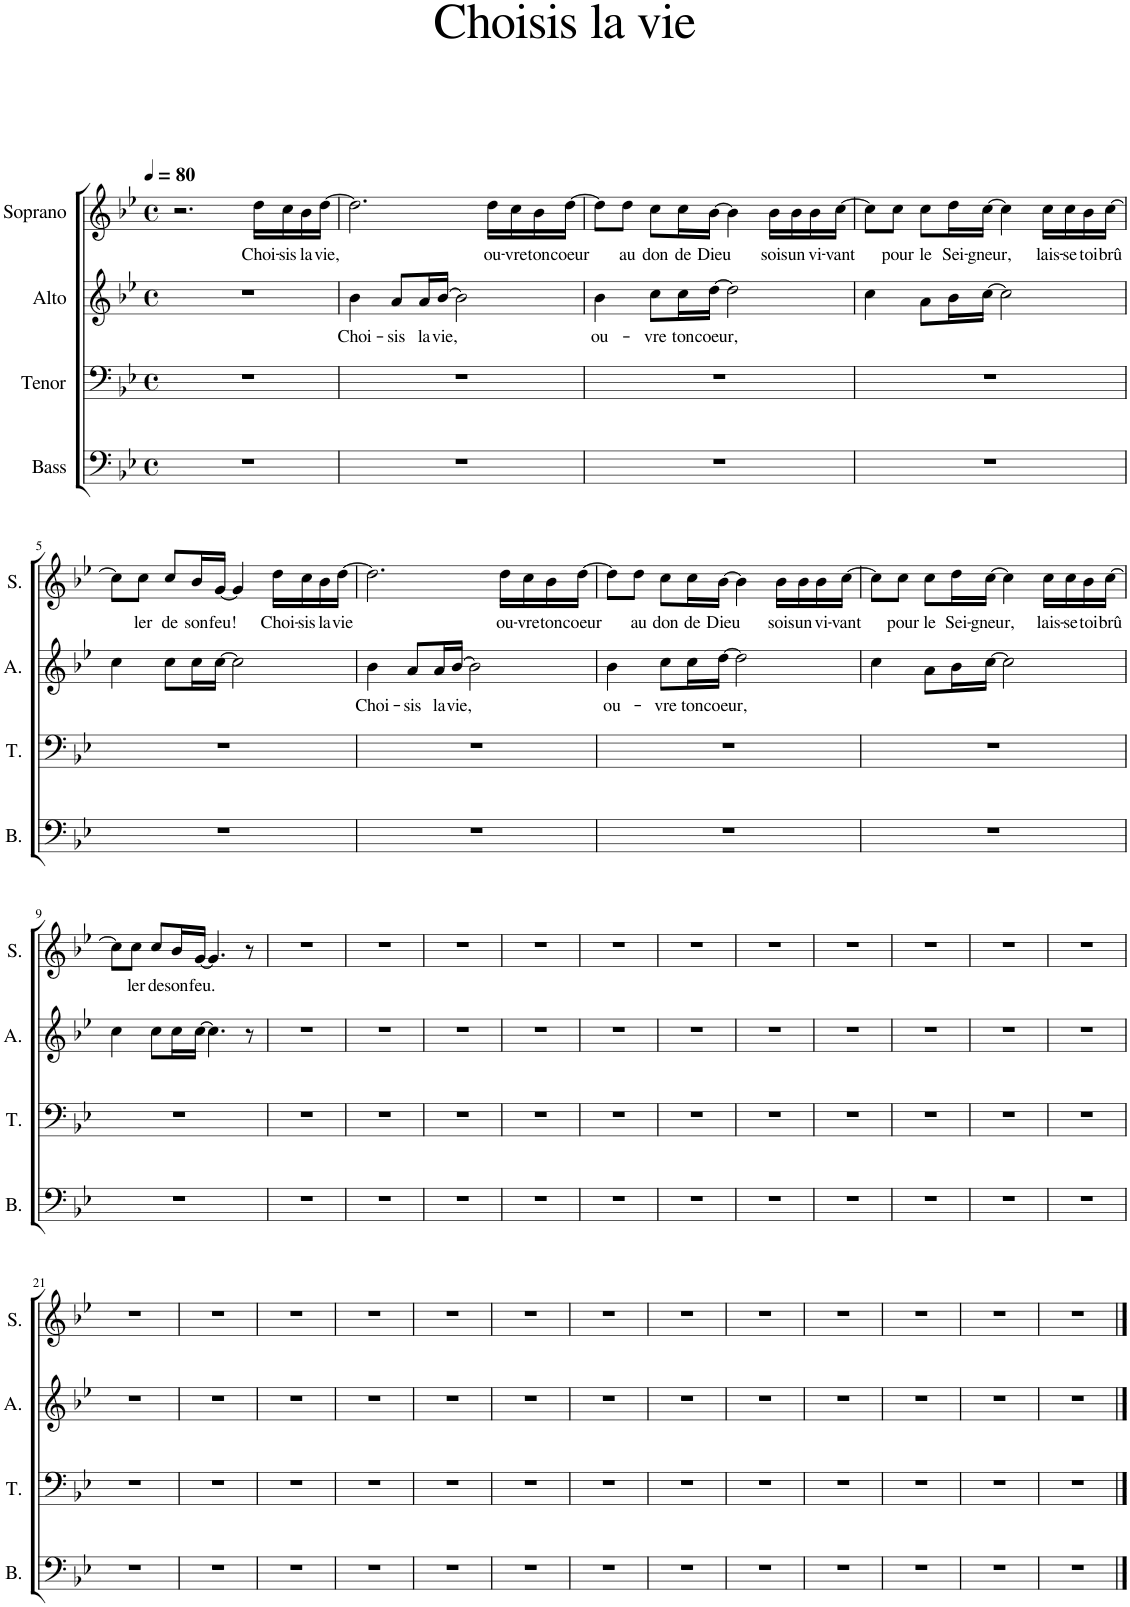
**kern	**kern	**kern	**text	**kern	**text
*part4	*part3	*part2	*part2	*part1	*part1
*staff4	*staff3	*staff2	*staff2	*staff1	*staff1
*I"Bass	*I"Tenor	*I"Alto	*	*I"Soprano	*
*I'B.	*I'T.	*I'A.	*	*I'S.	*
*clefF4	*clefF4	*clefG2	*	*clefG2	*
*k[b-e-]	*k[b-e-]	*k[b-e-]	*	*k[b-e-]	*
*M4/4	*M4/4	*M4/4	*	*M4/4	*
*met(c)	*met(c)	*met(c)	*	*met(c)	*
*MM80	*MM80	*MM80	*	*MM80	*
=1	=1	=1	=1	=1	=1
1r	1r	1r	.	2.r	.
!	!	!	!	!	!LO:LY:b
.	.	.	.	16dd\LL	Choi-
!	!	!	!	!	!LO:LY:b
.	.	.	.	16cc\	-sis
!	!	!	!	!	!LO:LY:b
.	.	.	.	16b-\	la
!	!	!	!	!	!LO:LY:b
.	.	.	.	[16dd\JJ	vie,
=2	=2	=2	=2	=2	=2
!	!	!	!LO:LY:b	!	!
1r	1r	4b-\	Choi-	2.dd\]	.
!	!	!	!LO:LY:b	!	!
.	.	8a/L	-sis	.	.
!	!	!	!LO:LY:b	!	!
.	.	16a/L	la	.	.
!	!	!	!LO:LY:b	!	!
.	.	[16b-/JJ	vie,	.	.
.	.	2b-\]	.	.	.
!	!	!	!	!	!LO:LY:b
.	.	.	.	16dd\LL	ou-
!	!	!	!	!	!LO:LY:b
.	.	.	.	16cc\	-vre
!	!	!	!	!	!LO:LY:b
.	.	.	.	16b-\	ton
!	!	!	!	!	!LO:LY:b
.	.	.	.	[16dd\JJ	coeur
=3	=3	=3	=3	=3	=3
!	!	!	!LO:LY:b	!	!
1r	1r	4b-\	ou-	8dd\L]	.
!	!	!	!	!	!LO:LY:b
.	.	.	.	8dd\J	au
!	!	!	!LO:LY:b	!	!LO:LY:b
.	.	8cc\L	-vre	8cc\L	don
!	!	!	!LO:LY:b	!	!LO:LY:b
.	.	16cc\L	ton	16cc\L	de
!	!	!	!LO:LY:b	!	!LO:LY:b
.	.	[16dd\JJ	coeur,	[16b-\JJ	Dieu
.	.	2dd\]	.	4b-\]	.
!	!	!	!	!	!LO:LY:b
.	.	.	.	16b-\LL	sois
!	!	!	!	!	!LO:LY:b
.	.	.	.	16b-\	un
!	!	!	!	!	!LO:LY:b
.	.	.	.	16b-\	vi-
!	!	!	!	!	!LO:LY:b
.	.	.	.	[16cc\JJ	-vant
=4	=4	=4	=4	=4	=4
1r	1r	4cc\	.	8cc\L]	.
!	!	!	!	!	!LO:LY:b
.	.	.	.	8cc\J	pour
!	!	!	!	!	!LO:LY:b
.	.	8a\L	.	8cc\L	le
!	!	!	!	!	!LO:LY:b
.	.	16b-\L	.	16dd\L	Sei-
!	!	!	!	!	!LO:LY:b
.	.	[16cc\JJ	.	[16cc\JJ	-gneur,
.	.	2cc\]	.	4cc\]	.
!	!	!	!	!	!LO:LY:b
.	.	.	.	16cc\LL	lais-
!	!	!	!	!	!LO:LY:b
.	.	.	.	16cc\	-se
!	!	!	!	!	!LO:LY:b
.	.	.	.	16b-\	toi
!	!	!	!	!	!LO:LY:b
.	.	.	.	[16cc\JJ	brû
!!LO:LB:g=z
=5	=5	=5	=5	=5	=5
1r	1r	4cc\	.	8cc\L]	.
!	!	!	!	!	!LO:LY:b
.	.	.	.	8cc\J	ler
!	!	!	!	!	!LO:LY:b
.	.	8cc\L	.	8cc/L	de
!	!	!	!	!	!LO:LY:b
.	.	16cc\L	.	16b-/L	son
!	!	!	!	!	!LO:LY:b
.	.	[16cc\JJ	.	[16g/JJ	feu!
.	.	2cc\]	.	4g/]	.
!	!	!	!	!	!LO:LY:b
.	.	.	.	16dd\LL	Choi-
!	!	!	!	!	!LO:LY:b
.	.	.	.	16cc\	-sis
!	!	!	!	!	!LO:LY:b
.	.	.	.	16b-\	la
!	!	!	!	!	!LO:LY:b
.	.	.	.	[16dd\JJ	vie
=6	=6	=6	=6	=6	=6
!	!	!	!LO:LY:b	!	!
1r	1r	4b-\	Choi-	2.dd\]	.
!	!	!	!LO:LY:b	!	!
.	.	8a/L	-sis	.	.
!	!	!	!LO:LY:b	!	!
.	.	16a/L	la	.	.
!	!	!	!LO:LY:b	!	!
.	.	[16b-/JJ	vie,	.	.
.	.	2b-\]	.	.	.
!	!	!	!	!	!LO:LY:b
.	.	.	.	16dd\LL	ou-
!	!	!	!	!	!LO:LY:b
.	.	.	.	16cc\	-vre
!	!	!	!	!	!LO:LY:b
.	.	.	.	16b-\	ton
!	!	!	!	!	!LO:LY:b
.	.	.	.	[16dd\JJ	coeur
=7	=7	=7	=7	=7	=7
!	!	!	!LO:LY:b	!	!
1r	1r	4b-\	ou-	8dd\L]	.
!	!	!	!	!	!LO:LY:b
.	.	.	.	8dd\J	au
!	!	!	!LO:LY:b	!	!LO:LY:b
.	.	8cc\L	-vre	8cc\L	don
!	!	!	!LO:LY:b	!	!LO:LY:b
.	.	16cc\L	ton	16cc\L	de
!	!	!	!LO:LY:b	!	!LO:LY:b
.	.	[16dd\JJ	coeur,	[16b-\JJ	Dieu
.	.	2dd\]	.	4b-\]	.
!	!	!	!	!	!LO:LY:b
.	.	.	.	16b-\LL	sois
!	!	!	!	!	!LO:LY:b
.	.	.	.	16b-\	un
!	!	!	!	!	!LO:LY:b
.	.	.	.	16b-\	vi-
!	!	!	!	!	!LO:LY:b
.	.	.	.	[16cc\JJ	-vant
=8	=8	=8	=8	=8	=8
1r	1r	4cc\	.	8cc\L]	.
!	!	!	!	!	!LO:LY:b
.	.	.	.	8cc\J	pour
!	!	!	!	!	!LO:LY:b
.	.	8a\L	.	8cc\L	le
!	!	!	!	!	!LO:LY:b
.	.	16b-\L	.	16dd\L	Sei-
!	!	!	!	!	!LO:LY:b
.	.	[16cc\JJ	.	[16cc\JJ	-gneur,
.	.	2cc\]	.	4cc\]	.
!	!	!	!	!	!LO:LY:b
.	.	.	.	16cc\LL	lais-
!	!	!	!	!	!LO:LY:b
.	.	.	.	16cc\	-se
!	!	!	!	!	!LO:LY:b
.	.	.	.	16b-\	toi
!	!	!	!	!	!LO:LY:b
.	.	.	.	[16cc\JJ	brû
!!LO:LB:g=z
=9	=9	=9	=9	=9	=9
1r	1r	4cc\	.	8cc\L]	.
!	!	!	!	!	!LO:LY:b
.	.	.	.	8cc\J	ler
!	!	!	!	!	!LO:LY:b
.	.	8cc\L	.	8cc/L	de
!	!	!	!	!	!LO:LY:b
.	.	16cc\L	.	16b-/L	son
!	!	!	!	!	!LO:LY:b
.	.	[16cc\JJ	.	[16g/JJ	feu.
.	.	4.cc\]	.	4.g/]	.
.	.	8r	.	8r	.
=10	=10	=10	=10	=10	=10
1r	1r	1r	.	1r	.
=11	=11	=11	=11	=11	=11
1r	1r	1r	.	1r	.
=12	=12	=12	=12	=12	=12
1r	1r	1r	.	1r	.
=13	=13	=13	=13	=13	=13
1r	1r	1r	.	1r	.
=14	=14	=14	=14	=14	=14
1r	1r	1r	.	1r	.
=15	=15	=15	=15	=15	=15
1r	1r	1r	.	1r	.
=16	=16	=16	=16	=16	=16
1r	1r	1r	.	1r	.
=17	=17	=17	=17	=17	=17
1r	1r	1r	.	1r	.
=18	=18	=18	=18	=18	=18
1r	1r	1r	.	1r	.
=19	=19	=19	=19	=19	=19
1r	1r	1r	.	1r	.
=20	=20	=20	=20	=20	=20
1r	1r	1r	.	1r	.
!!LO:LB:g=z
=21	=21	=21	=21	=21	=21
1r	1r	1r	.	1r	.
=22	=22	=22	=22	=22	=22
1r	1r	1r	.	1r	.
=23	=23	=23	=23	=23	=23
1r	1r	1r	.	1r	.
=24	=24	=24	=24	=24	=24
1r	1r	1r	.	1r	.
=25	=25	=25	=25	=25	=25
1r	1r	1r	.	1r	.
=26	=26	=26	=26	=26	=26
1r	1r	1r	.	1r	.
=27	=27	=27	=27	=27	=27
1r	1r	1r	.	1r	.
=28	=28	=28	=28	=28	=28
1r	1r	1r	.	1r	.
=29	=29	=29	=29	=29	=29
1r	1r	1r	.	1r	.
=30	=30	=30	=30	=30	=30
1r	1r	1r	.	1r	.
=31	=31	=31	=31	=31	=31
1r	1r	1r	.	1r	.
=32	=32	=32	=32	=32	=32
1r	1r	1r	.	1r	.
=33	=33	=33	=33	=33	=33
1r	1r	1r	.	1r	.
==	==	==	==	==	==
*-	*-	*-	*-	*-	*-
